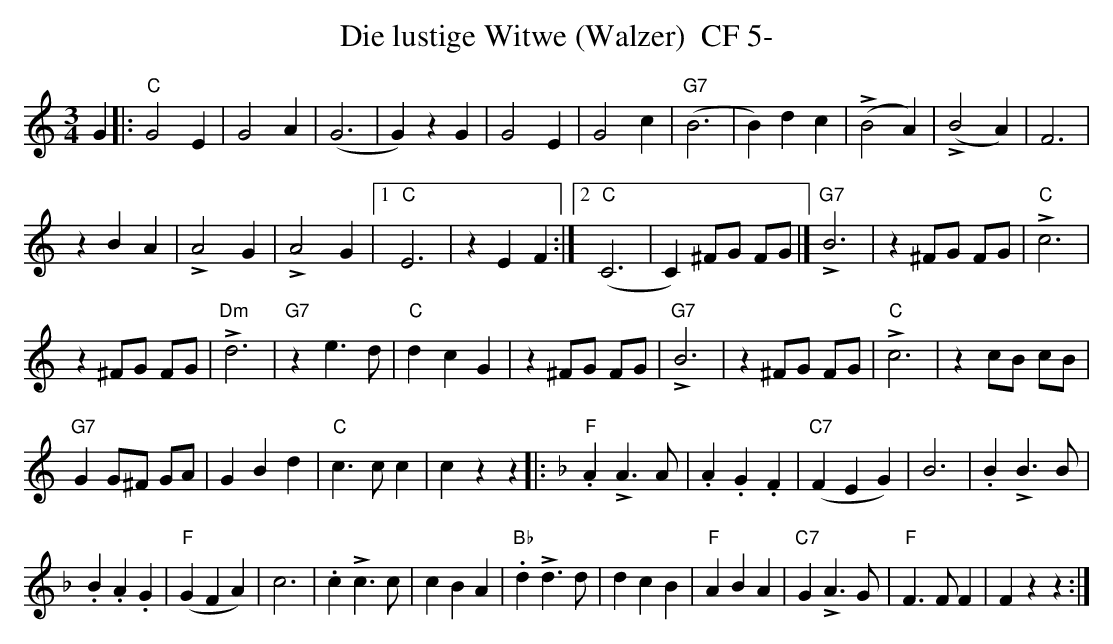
X:1
T:Die lustige Witwe (Walzer)  CF 5-
M:3/4
L:1/4
K:C %%MIDI gchordon
G |: "C"G2E | G2A | (G3 | G)zG | G2E | G2c | "G7"(B3 | B)dc | (!>!B2A) | \
(!>!B2A) | F3 |
 zBA | !>!A2G | !>!A2G |1 "C"E3 | zEF :|2 ("C"C3 | C)^F/2G/2 F/2G/2 |] \
!>!"G7"B3 | z^F/2G/2 F/2G/2 | !>!"C"c3 |
 z^F/2G/2 F/2G/2 | !>!"Dm"d3 | "G7"ze>d | "C"dcG | z^F/2G/2 F/2G/2 |   \
!>!"G7"B3 | z^F/2G/2 F/2G/2 | !>!"C"c3 | zc/2B/2 c/2B/2 |
 "G7"GG/2^F/2 G/2A/2 | GBd | "C"c>cc | czz  \
|: [K:F]"F".A!>!A>A | .A.G.F | "C7"(FEG) | B3 | .B!>!B>B |
 .B.A.G | "F"(GFA) | c3 | .c!>!c>c | \
cBA | "Bb".d!>!d>d | dcB | "F"ABA | "C7"G!>!A>G | "F"F>FF | Fzz :|
